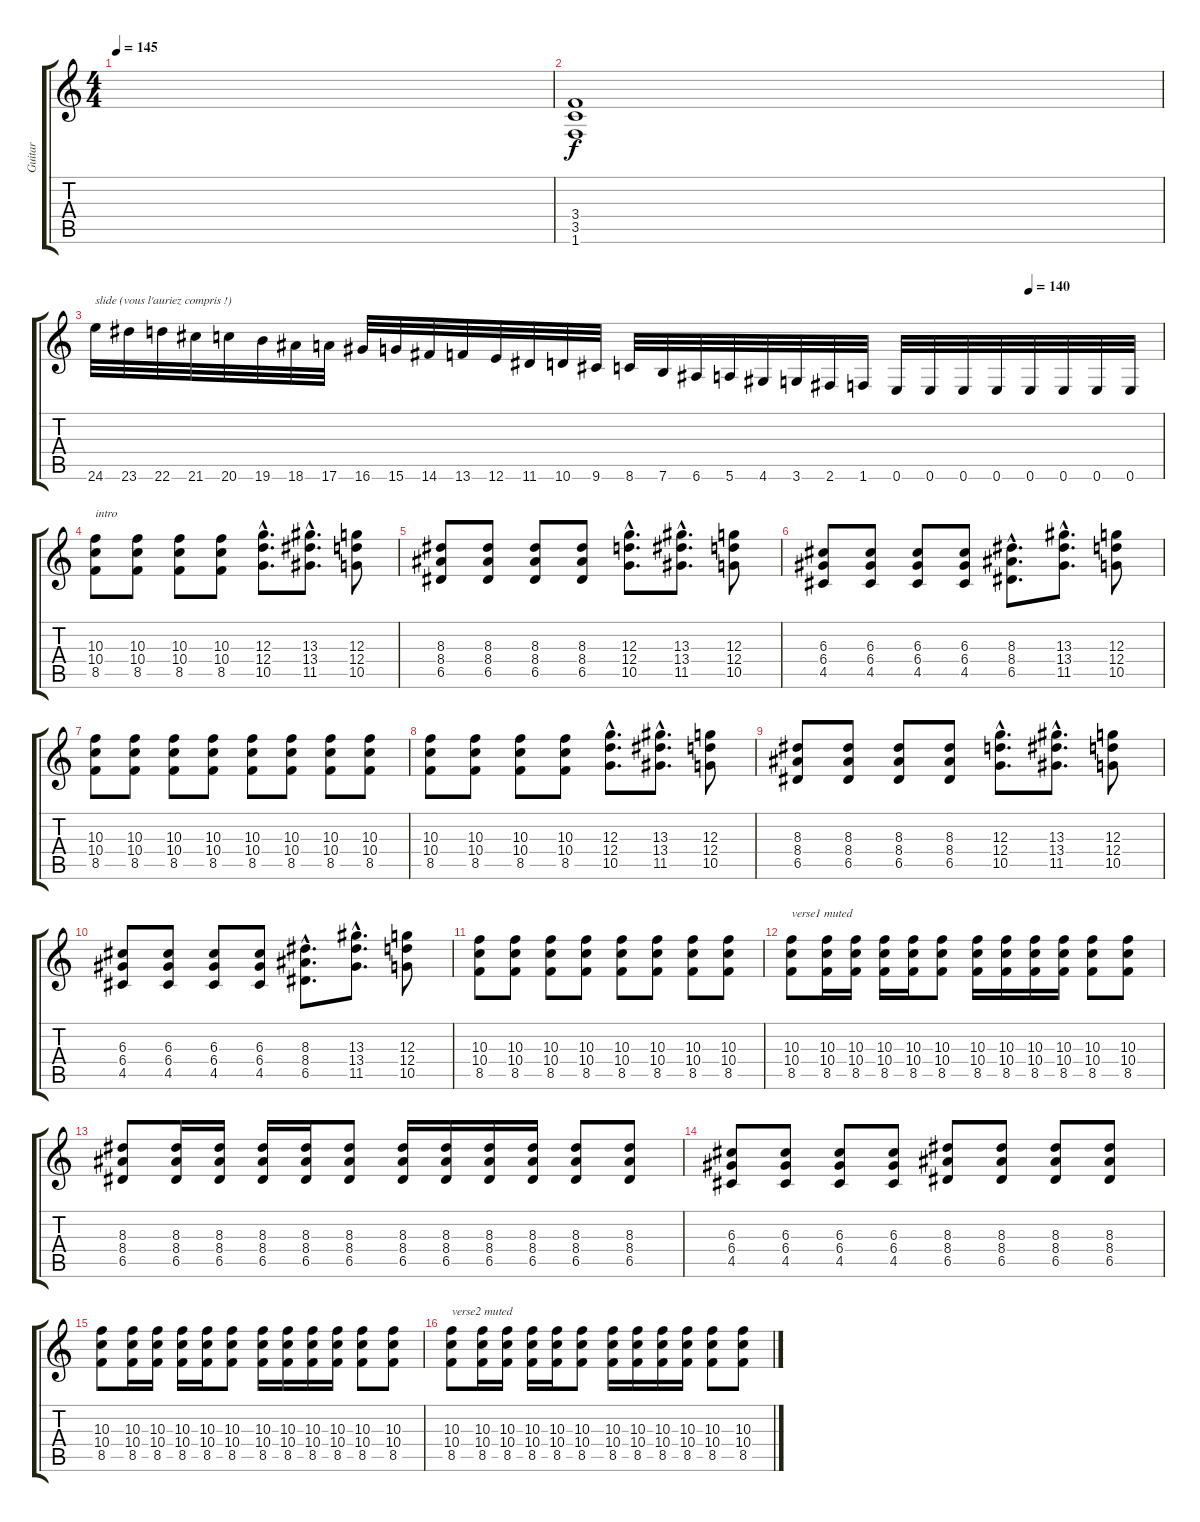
\track ("Guitar" "Guitar") {instrument distortionguitar}
\staff {score tabs}
\tuning (E4 B3 G3 D3 A2 E2) {hide}
\ts (4 4)
\tempo 145
\tempo 130
\tempo 145
\clef g2
\ks c
|
(3.4 3.5 1.6).1 |
\tempo (140 0.875)
24.6.32{txt "slide (vous l'auriez compris !)"} 23.6.32 22.6.32 21.6.32 20.6.32 19.6.32 18.6.32 17.6.32 16.6.32 15.6.32 14.6.32 13.6.32 12.6.32 11.6.32 10.6.32 9.6.32 8.6.32 7.6.32 6.6.32 5.6.32 4.6.32 3.6.32 2.6.32 1.6.32 0.6.32 0.6.32 0.6.32 0.6.32 0.6.32 0.6.32 0.6.32 0.6.32 |
(10.3 10.4 8.5).8{txt "intro"} (10.3 10.4 8.5).8 (10.3 10.4 8.5).8 (10.3 10.4 8.5).8 (12.3{hac} 12.4{hac} 10.5{hac}).8{d} (13.3{hac} 13.4{hac} 11.5{hac}).8{d} (12.3 12.4 10.5).8 |
(8.3 8.4 6.5).8 (8.3 8.4 6.5).8 (8.3 8.4 6.5).8 (8.3 8.4 6.5).8 (12.3{hac} 12.4{hac} 10.5{hac}).8{d} (13.3{hac} 13.4{hac} 11.5{hac}).8{d} (12.3 12.4 10.5).8 |
(6.3 6.4 4.5).8 (6.3 6.4 4.5).8 (6.3 6.4 4.5).8 (6.3 6.4 4.5).8 (8.3{hac} 8.4{hac} 6.5{hac}).8{d} (13.3{hac} 13.4{hac} 11.5{hac}).8{d} (12.3 12.4 10.5).8 |
(10.3 10.4 8.5).8 (10.3 10.4 8.5).8 (10.3 10.4 8.5).8 (10.3 10.4 8.5).8 (10.3 10.4 8.5).8 (10.3 10.4 8.5).8 (10.3 10.4 8.5).8 (10.3 10.4 8.5).8 |
(10.3 10.4 8.5).8 (10.3 10.4 8.5).8 (10.3 10.4 8.5).8 (10.3 10.4 8.5).8 (12.3{hac} 12.4{hac} 10.5{hac}).8{d} (13.3{hac} 13.4{hac} 11.5{hac}).8{d} (12.3 12.4 10.5).8 |
(8.3 8.4 6.5).8 (8.3 8.4 6.5).8 (8.3 8.4 6.5).8 (8.3 8.4 6.5).8 (12.3{hac} 12.4{hac} 10.5{hac}).8{d} (13.3{hac} 13.4{hac} 11.5{hac}).8{d} (12.3 12.4 10.5).8 |
(6.3 6.4 4.5).8 (6.3 6.4 4.5).8 (6.3 6.4 4.5).8 (6.3 6.4 4.5).8 (8.3{hac} 8.4{hac} 6.5{hac}).8{d} (13.3{hac} 13.4{hac} 11.5{hac}).8{d} (12.3 12.4 10.5).8 |
(10.3 10.4 8.5).8 (10.3 10.4 8.5).8 (10.3 10.4 8.5).8 (10.3 10.4 8.5).8 (10.3 10.4 8.5).8 (10.3 10.4 8.5).8 (10.3 10.4 8.5).8 (10.3 10.4 8.5).8 |
(10.3 10.4 8.5).8{txt "verse1 muted"} (10.3 10.4 8.5).16 (10.3 10.4 8.5).16 (10.3 10.4 8.5).16 (10.3 10.4 8.5).16 (10.3 10.4 8.5).8 (10.3 10.4 8.5).16 (10.3 10.4 8.5).16 (10.3 10.4 8.5).16 (10.3 10.4 8.5).16 (10.3 10.4 8.5).8 (10.3 10.4 8.5).8 |
(8.3 8.4 6.5).8 (8.3 8.4 6.5).16 (8.3 8.4 6.5).16 (8.3 8.4 6.5).16 (8.3 8.4 6.5).16 (8.3 8.4 6.5).8 (8.3 8.4 6.5).16 (8.3 8.4 6.5).16 (8.3 8.4 6.5).16 (8.3 8.4 6.5).16 (8.3 8.4 6.5).8 (8.3 8.4 6.5).8 |
(6.3 6.4 4.5).8 (6.3 6.4 4.5).8 (6.3 6.4 4.5).8 (6.3 6.4 4.5).8 (8.3 8.4 6.5).8 (8.3 8.4 6.5).8 (8.3 8.4 6.5).8 (8.3 8.4 6.5).8 |
(10.3 10.4 8.5).8 (10.3 10.4 8.5).16 (10.3 10.4 8.5).16 (10.3 10.4 8.5).16 (10.3 10.4 8.5).16 (10.3 10.4 8.5).8 (10.3 10.4 8.5).16 (10.3 10.4 8.5).16 (10.3 10.4 8.5).16 (10.3 10.4 8.5).16 (10.3 10.4 8.5).8 (10.3 10.4 8.5).8 |
(10.3 10.4 8.5).8{txt "verse2 muted"} (10.3 10.4 8.5).16 (10.3 10.4 8.5).16 (10.3 10.4 8.5).16 (10.3 10.4 8.5).16 (10.3 10.4 8.5).8 (10.3 10.4 8.5).16 (10.3 10.4 8.5).16 (10.3 10.4 8.5).16 (10.3 10.4 8.5).16 (10.3 10.4 8.5).8 (10.3 10.4 8.5).8
